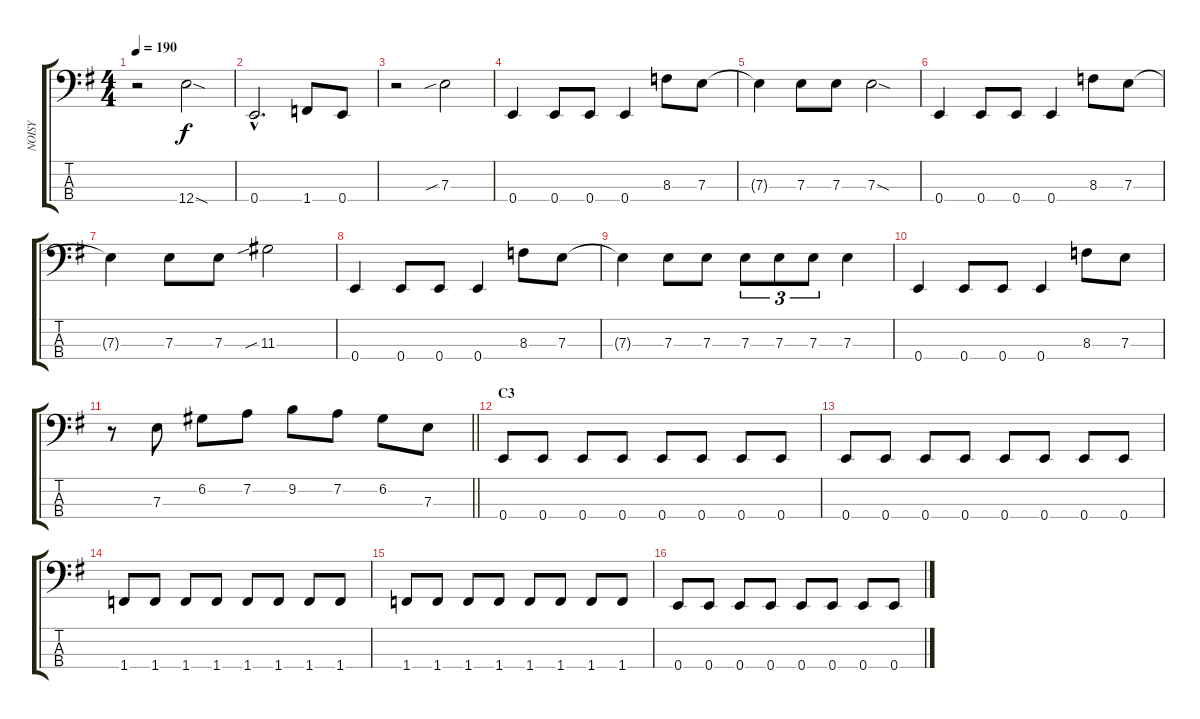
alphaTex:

\track ("NOISY" "NOISY") {instrument electricbasspick}
\staff {score tabs}
\tuning (G2 D2 A1 E1) {hide}
\ts (4 4)
\tempo 190
\clef f4
\ks g
r.2{dy f} 12.4{sod}.2 |
0.4{hac}.2{d} 1.4.8 0.4.8 |
r.2 7.3{sib}.2 |
0.4.4 0.4.8 0.4.8 0.4.4 8.3.8 7.3.8 |
7.3{t}.4 7.3.8 7.3.8 7.3{sod}.2 |
0.4.4 0.4.8 0.4.8 0.4.4 8.3.8 7.3.8 |
7.3{t}.4 7.3.8 7.3.8 11.3{sib}.2 |
0.4.4 0.4.8 0.4.8 0.4.4 8.3.8 7.3.8 |
7.3{t}.4 7.3.8 7.3.8 7.3.8{tu (3 2)} 7.3.8{tu (3 2)} 7.3.8{tu (3 2)} 7.3.4 |
0.4.4 0.4.8 0.4.8 0.4.4 8.3.8 7.3.8 |
\barLineRight lightlight
r.8 7.3.8 6.2.8 7.2.8 9.2.8 7.2.8 6.2.8 7.3.8 |
\section ("" "C3")
0.4.8 0.4.8 0.4.8 0.4.8 0.4.8 0.4.8 0.4.8 0.4.8 |
0.4.8 0.4.8 0.4.8 0.4.8 0.4.8 0.4.8 0.4.8 0.4.8 |
1.4.8 1.4.8 1.4.8 1.4.8 1.4.8 1.4.8 1.4.8 1.4.8 |
1.4.8 1.4.8 1.4.8 1.4.8 1.4.8 1.4.8 1.4.8 1.4.8 |
0.4.8 0.4.8 0.4.8 0.4.8 0.4.8 0.4.8 0.4.8 0.4.8
